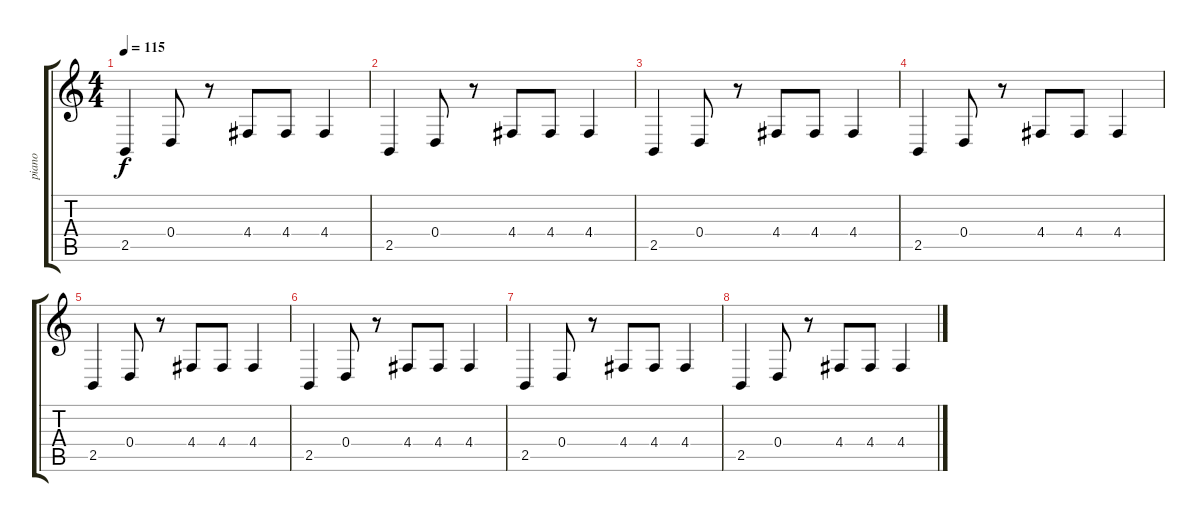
\track ("piano" "piano") {instrument acousticgrandpiano}
\staff {score tabs}
\tuning (E4 B3 G3 D3 A2 E2) {hide}
\ts (4 4)
\tempo 115
\clef g2
\ks c
2.5.4{dy f instrument acousticgrandpiano} 0.4.8 r.8 4.4.8 4.4.8 4.4.4 |
2.5.4 0.4.8 r.8 4.4.8 4.4.8 4.4.4 |
2.5.4 0.4.8 r.8 4.4.8 4.4.8 4.4.4 |
2.5.4 0.4.8 r.8 4.4.8 4.4.8 4.4.4 |
2.5.4 0.4.8 r.8 4.4.8 4.4.8 4.4.4 |
2.5.4 0.4.8 r.8 4.4.8 4.4.8 4.4.4 |
2.5.4 0.4.8 r.8 4.4.8 4.4.8 4.4.4 |
2.5.4 0.4.8 r.8 4.4.8 4.4.8 4.4.4
